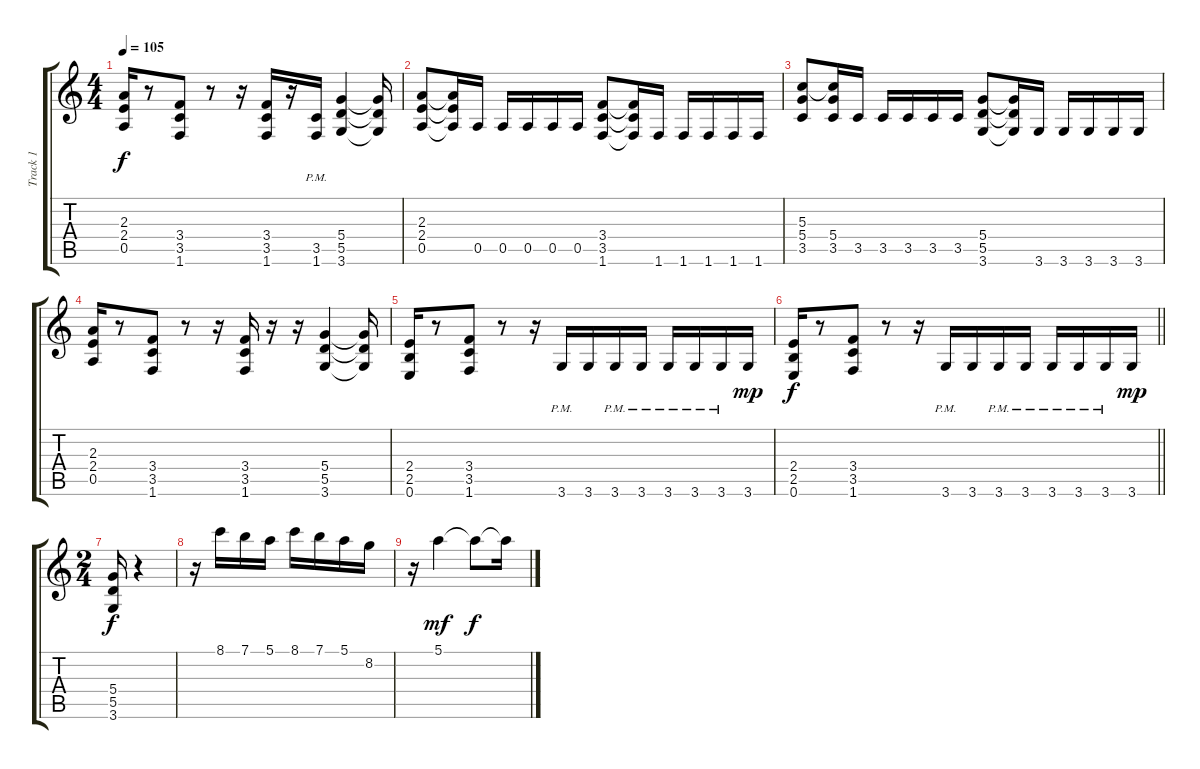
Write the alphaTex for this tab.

\track ("Track 1" "Track 1") {instrument distortionguitar}
\staff {score tabs}
\tuning (E4 B3 G3 D3 A2 E2) {hide}
\ts (4 4)
\tempo 105
\clef g2
\ks c
(2.3 2.4 0.5).16{dy f} r.8 (3.4 3.5 1.6).8 r.8 r.16 (3.4 3.5 1.6).16 r.16 (3.5{pm} 1.6{pm}).16 (5.4 5.5 3.6).4 (5.4{t} 5.5{t} 3.6{t}).16 |
(2.3 2.4 0.5).8 (2.3{t} 2.4{t} 0.5{t}).16 0.5.16 0.5.16 0.5.16 0.5.16 0.5.16 (3.4 3.5 1.6).8 (3.4{t} 3.5{t} 1.6{t}).16 1.6.16 1.6.16 1.6.16 1.6.16 1.6.16 |
(5.3 5.4 3.5).8 (5.3{t} 5.4 3.5).16 3.5.16 3.5.16 3.5.16 3.5.16 3.5.16 (5.4 5.5 3.6).8 (5.4{t} 5.5{t} 3.6{t}).16 3.6.16 3.6.16 3.6.16 3.6.16 3.6.16 |
(2.3 2.4 0.5).16 r.8 (3.4 3.5 1.6).8 r.8 r.16 (3.4 3.5 1.6).16 r.16 r.16 (5.4 5.5 3.6).4 (5.4{t} 5.5{t} 3.6{t}).16 |
(2.4 2.5 0.6).16 r.8 (3.4 3.5 1.6).8 r.8 r.16 3.6{pm}.16 3.6.16 3.6{pm}.16 3.6{pm}.16 3.6{pm}.16 3.6{pm}.16 3.6{pm}.16 3.6.16{dy mp} |
\barLineRight lightlight
(2.4 2.5 0.6).16{dy f} r.8 (3.4 3.5 1.6).8 r.8 r.16 3.6{pm}.16 3.6.16 3.6{pm}.16 3.6{pm}.16 3.6{pm}.16 3.6{pm}.16 3.6{pm}.16 3.6.16{dy mp} |
\ts (2 4)
(5.4 5.5 3.6).16{dy f} r.4 |
r.16 8.1.16 7.1.16 5.1.16 8.1.16 7.1.16 5.1.16 8.2.16 |
r.16 5.1.4{dy mf} 5.1{t}.8{dy f} 5.1{t}.16
